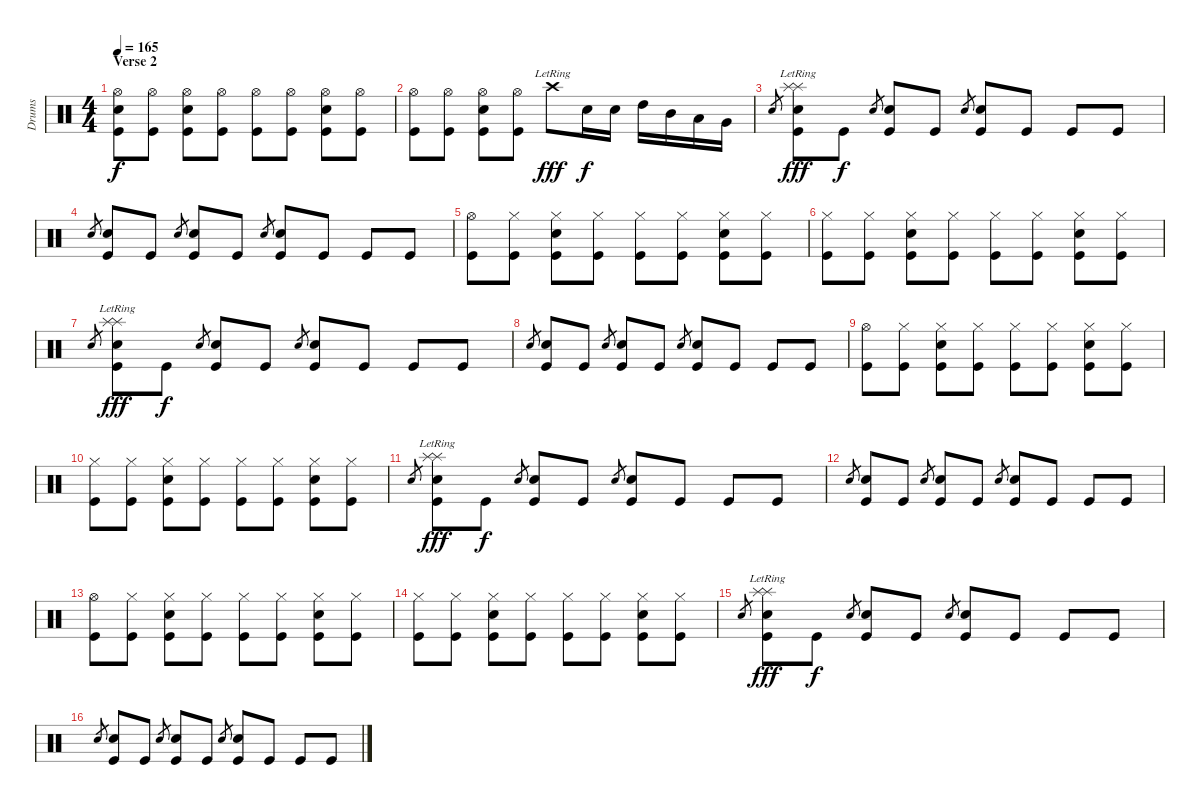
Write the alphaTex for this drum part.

\track ("Drums" "Drums") {instrument percussion}
\staff {score}
\articulation defaults
\ts (4 4)
\section ("" "Verse 2")
\tempo 165
\clef neutral
\ks c
("Hi-Hat (open)" "Electric Snare (hit)" "Kick (hit)").8{dy f} ("Hi-Hat (open)" "Kick (hit)").8 ("Hi-Hat (open)" "Electric Snare (hit)" "Kick (hit)").8 ("Hi-Hat (open)" "Kick (hit)").8 ("Hi-Hat (open)" "Kick (hit)").8 ("Hi-Hat (open)" "Kick (hit)").8 ("Hi-Hat (open)" "Electric Snare (hit)" "Kick (hit)").8 ("Hi-Hat (open)" "Kick (hit)").8 |
("Hi-Hat (open)" "Kick (hit)").8 ("Hi-Hat (open)" "Kick (hit)").8 ("Hi-Hat (open)" "Electric Snare (hit)" "Kick (hit)").8 ("Hi-Hat (open)" "Kick (hit)").8 "Crash high (hit)"{lr}.8{dy fff} "Electric Snare (hit)".16{dy f} "Electric Snare (hit)".16 "High Tom (hit)".16 "Mid Tom (hit)".16 "Low Tom (hit)".16 "Very Low Tom (hit)".16 |
"Electric Snare (hit)".8{gr} ("Splash (hit)"{lr} "Splash (hit)"{lr} "Electric Snare (hit)" "Kick (hit)").8{dy fff} "Kick (hit)".8{dy f} "Electric Snare (hit)".8{gr} ("Electric Snare (hit)" "Kick (hit)").8 "Kick (hit)".8 "Electric Snare (hit)".8{gr} ("Electric Snare (hit)" "Kick (hit)").8 "Kick (hit)".8 "Kick (hit)".8 "Kick (hit)".8 |
"Electric Snare (hit)".8{gr} ("Electric Snare (hit)" "Kick (hit)").8 "Kick (hit)".8 "Electric Snare (hit)".8{gr} ("Electric Snare (hit)" "Kick (hit)").8 "Kick (hit)".8 "Electric Snare (hit)".8{gr} ("Electric Snare (hit)" "Kick (hit)").8 "Kick (hit)".8 "Kick (hit)".8 "Kick (hit)".8 |
("Hi-Hat (open)" "Kick (hit)").8 ("Hi-Hat (closed)" "Kick (hit)").8 ("Hi-Hat (closed)" "Electric Snare (hit)" "Kick (hit)").8 ("Hi-Hat (closed)" "Kick (hit)").8 ("Hi-Hat (closed)" "Kick (hit)").8 ("Hi-Hat (closed)" "Kick (hit)").8 ("Hi-Hat (closed)" "Electric Snare (hit)" "Kick (hit)").8 ("Hi-Hat (closed)" "Kick (hit)").8 |
("Hi-Hat (closed)" "Kick (hit)").8 ("Hi-Hat (closed)" "Kick (hit)").8 ("Hi-Hat (closed)" "Electric Snare (hit)" "Kick (hit)").8 ("Hi-Hat (closed)" "Kick (hit)").8 ("Hi-Hat (closed)" "Kick (hit)").8 ("Hi-Hat (closed)" "Kick (hit)").8 ("Hi-Hat (closed)" "Electric Snare (hit)" "Kick (hit)").8 ("Hi-Hat (closed)" "Kick (hit)").8 |
"Electric Snare (hit)".8{gr} ("Splash (hit)"{lr} "Splash (hit)"{lr} "Electric Snare (hit)" "Kick (hit)").8{dy fff} "Kick (hit)".8{dy f} "Electric Snare (hit)".8{gr} ("Electric Snare (hit)" "Kick (hit)").8 "Kick (hit)".8 "Electric Snare (hit)".8{gr} ("Electric Snare (hit)" "Kick (hit)").8 "Kick (hit)".8 "Kick (hit)".8 "Kick (hit)".8 |
"Electric Snare (hit)".8{gr} ("Electric Snare (hit)" "Kick (hit)").8 "Kick (hit)".8 "Electric Snare (hit)".8{gr} ("Electric Snare (hit)" "Kick (hit)").8 "Kick (hit)".8 "Electric Snare (hit)".8{gr} ("Electric Snare (hit)" "Kick (hit)").8 "Kick (hit)".8 "Kick (hit)".8 "Kick (hit)".8 |
("Hi-Hat (open)" "Kick (hit)").8 ("Hi-Hat (closed)" "Kick (hit)").8 ("Hi-Hat (closed)" "Electric Snare (hit)" "Kick (hit)").8 ("Hi-Hat (closed)" "Kick (hit)").8 ("Hi-Hat (closed)" "Kick (hit)").8 ("Hi-Hat (closed)" "Kick (hit)").8 ("Hi-Hat (closed)" "Electric Snare (hit)" "Kick (hit)").8 ("Hi-Hat (closed)" "Kick (hit)").8 |
("Hi-Hat (closed)" "Kick (hit)").8 ("Hi-Hat (closed)" "Kick (hit)").8 ("Hi-Hat (closed)" "Electric Snare (hit)" "Kick (hit)").8 ("Hi-Hat (closed)" "Kick (hit)").8 ("Hi-Hat (closed)" "Kick (hit)").8 ("Hi-Hat (closed)" "Kick (hit)").8 ("Hi-Hat (closed)" "Electric Snare (hit)" "Kick (hit)").8 ("Hi-Hat (closed)" "Kick (hit)").8 |
"Electric Snare (hit)".8{gr} ("Splash (hit)"{lr} "Splash (hit)"{lr} "Electric Snare (hit)" "Kick (hit)").8{dy fff} "Kick (hit)".8{dy f} "Electric Snare (hit)".8{gr} ("Electric Snare (hit)" "Kick (hit)").8 "Kick (hit)".8 "Electric Snare (hit)".8{gr} ("Electric Snare (hit)" "Kick (hit)").8 "Kick (hit)".8 "Kick (hit)".8 "Kick (hit)".8 |
"Electric Snare (hit)".8{gr} ("Electric Snare (hit)" "Kick (hit)").8 "Kick (hit)".8 "Electric Snare (hit)".8{gr} ("Electric Snare (hit)" "Kick (hit)").8 "Kick (hit)".8 "Electric Snare (hit)".8{gr} ("Electric Snare (hit)" "Kick (hit)").8 "Kick (hit)".8 "Kick (hit)".8 "Kick (hit)".8 |
("Hi-Hat (open)" "Kick (hit)").8 ("Hi-Hat (closed)" "Kick (hit)").8 ("Hi-Hat (closed)" "Electric Snare (hit)" "Kick (hit)").8 ("Hi-Hat (closed)" "Kick (hit)").8 ("Hi-Hat (closed)" "Kick (hit)").8 ("Hi-Hat (closed)" "Kick (hit)").8 ("Hi-Hat (closed)" "Electric Snare (hit)" "Kick (hit)").8 ("Hi-Hat (closed)" "Kick (hit)").8 |
("Hi-Hat (closed)" "Kick (hit)").8 ("Hi-Hat (closed)" "Kick (hit)").8 ("Hi-Hat (closed)" "Electric Snare (hit)" "Kick (hit)").8 ("Hi-Hat (closed)" "Kick (hit)").8 ("Hi-Hat (closed)" "Kick (hit)").8 ("Hi-Hat (closed)" "Kick (hit)").8 ("Hi-Hat (closed)" "Electric Snare (hit)" "Kick (hit)").8 ("Hi-Hat (closed)" "Kick (hit)").8 |
"Electric Snare (hit)".8{gr} ("Splash (hit)"{lr} "Splash (hit)"{lr} "Electric Snare (hit)" "Kick (hit)").8{dy fff} "Kick (hit)".8{dy f} "Electric Snare (hit)".8{gr} ("Electric Snare (hit)" "Kick (hit)").8 "Kick (hit)".8 "Electric Snare (hit)".8{gr} ("Electric Snare (hit)" "Kick (hit)").8 "Kick (hit)".8 "Kick (hit)".8 "Kick (hit)".8 |
"Electric Snare (hit)".8{gr} ("Electric Snare (hit)" "Kick (hit)").8 "Kick (hit)".8 "Electric Snare (hit)".8{gr} ("Electric Snare (hit)" "Kick (hit)").8 "Kick (hit)".8 "Electric Snare (hit)".8{gr} ("Electric Snare (hit)" "Kick (hit)").8 "Kick (hit)".8 "Kick (hit)".8 "Kick (hit)".8
